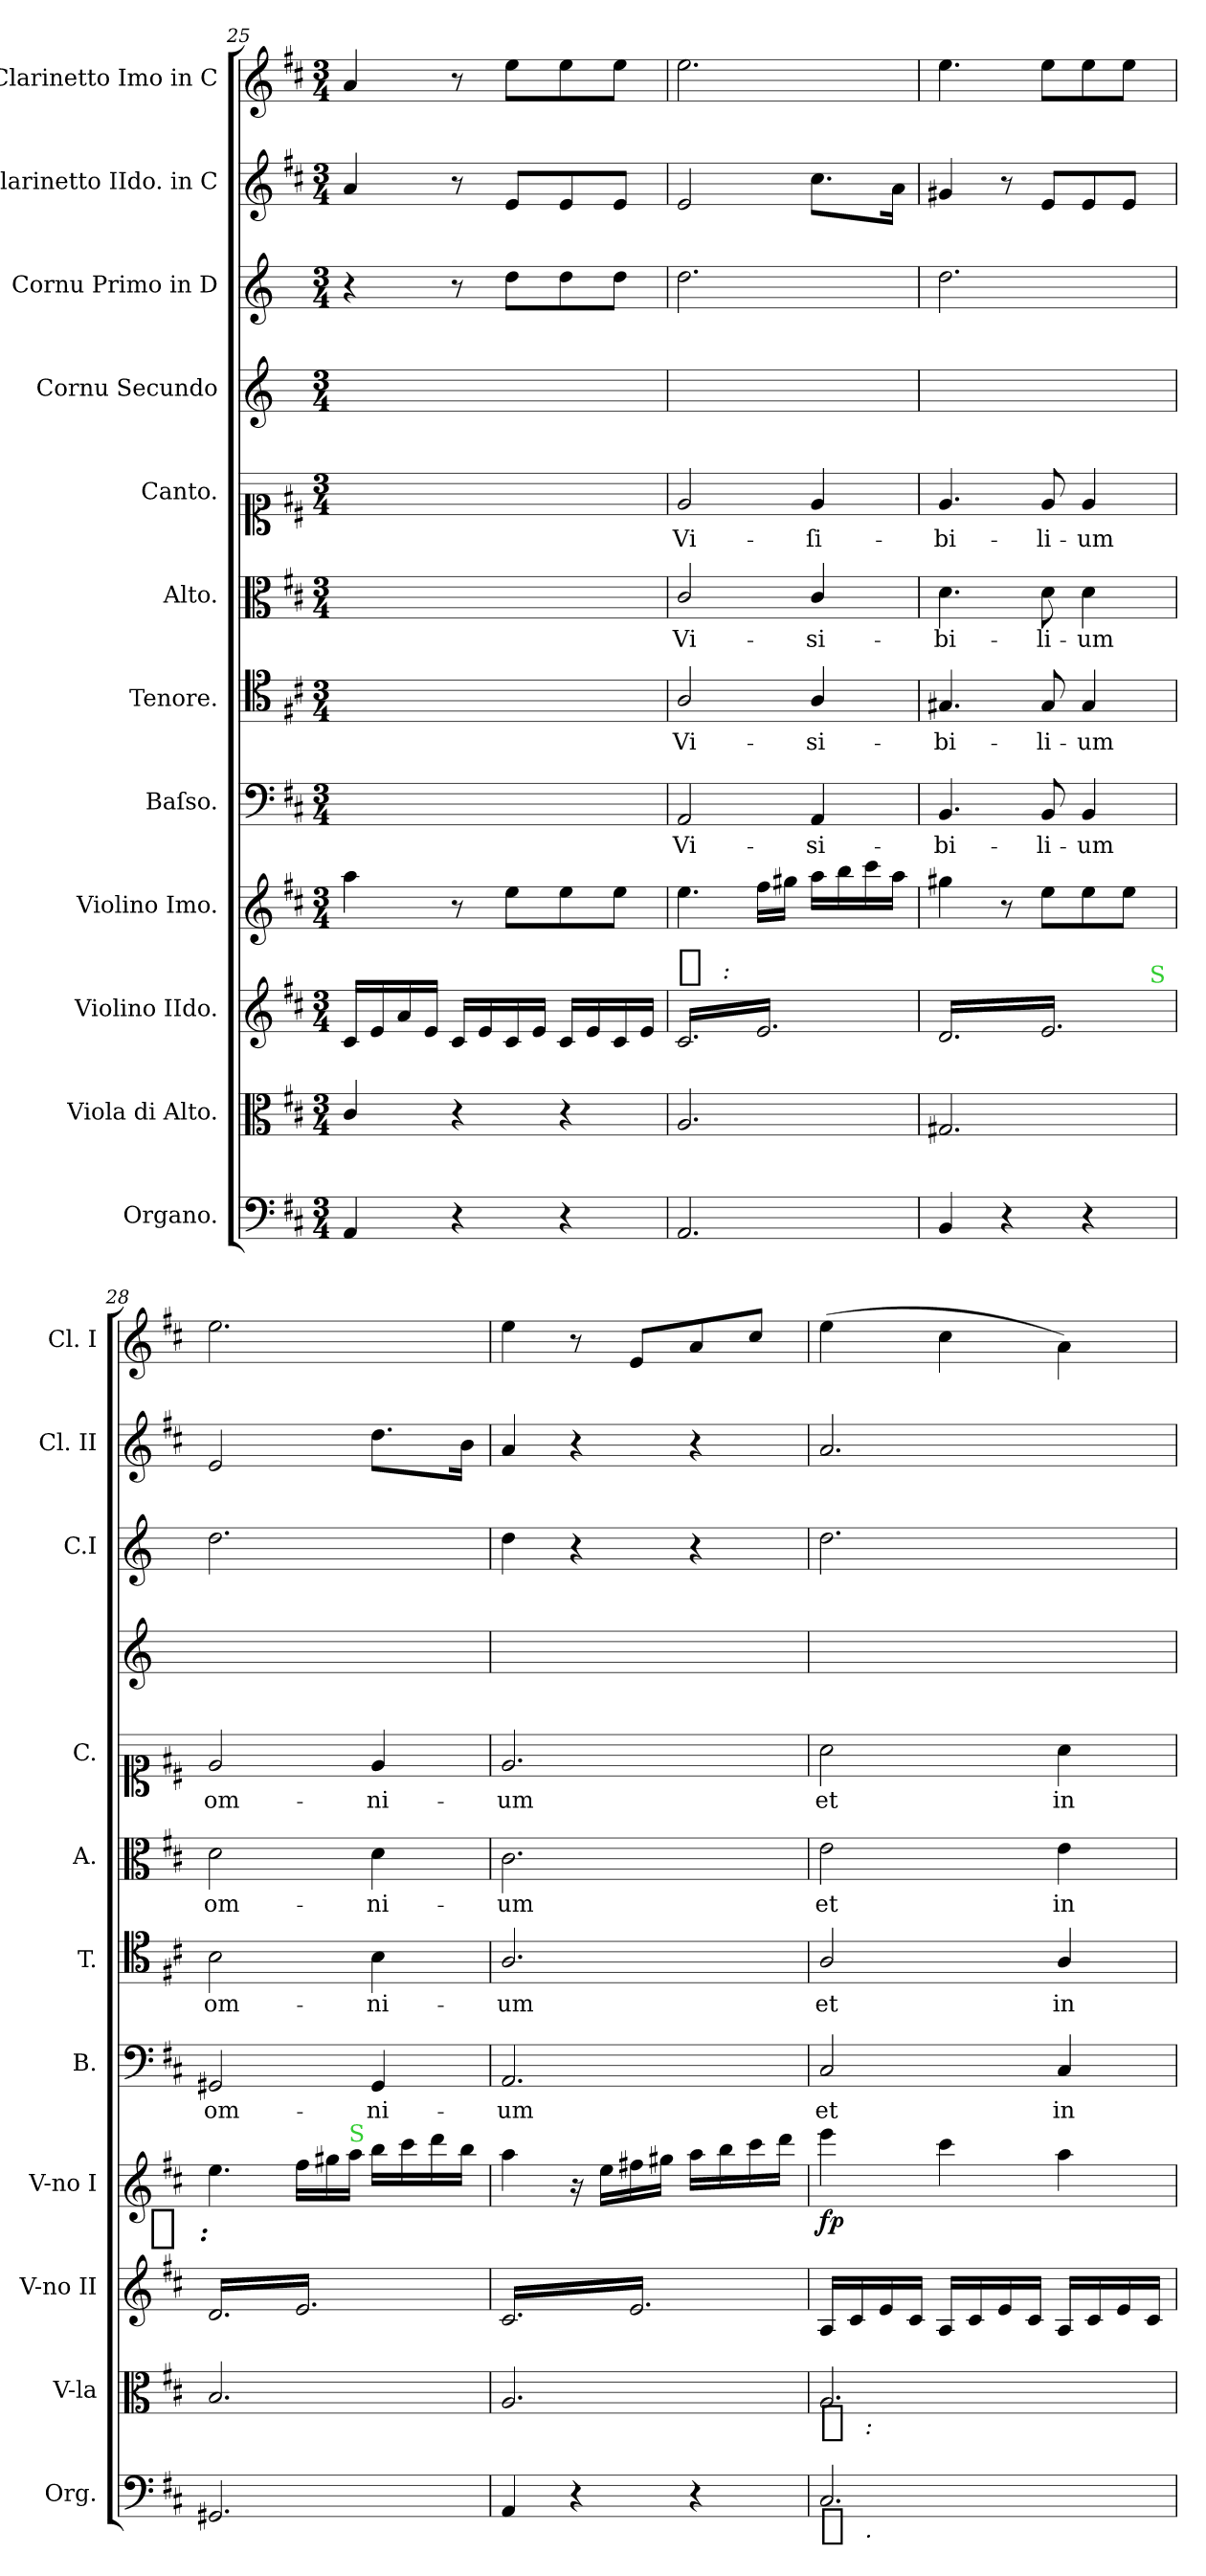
**kern	**dynam	**kern	**dynam	**kern	**dynam	**kern	**dynam	**kern	**text	**kern	**text	**kern	**text	**kern	**text	**kern	**kern	**kern	**kern
*part12	*part12	*part11	*part11	*part10	*part10	*part9	*part9	*part8	*part8	*part7	*part7	*part6	*part6	*part5	*part5	*part4	*part3	*part2	*part1
*staff12	*staff12	*staff11	*staff11	*staff10	*staff10	*staff9	*staff9	*staff8	*staff8	*staff7	*staff7	*staff6	*staff6	*staff5	*staff5	*staff4	*staff3	*staff2	*staff1
*I"Organo.	*	*I"Viola di Alto.	*	*I"Violino IIdo.	*	*I"Violino Imo.	*	*I"Baſso.	*	*I"Tenore.	*	*I"Alto.	*	*I"Canto.	*	*I"Cornu Secundo	*I"Cornu Primo in D	*I"Clarinetto IIdo. in C	*I"Clarinetto Imo in C
*I'Org.	*	*I'V-la	*	*I'V-no II	*	*I'V-no I	*	*I'B.	*	*I'T.	*	*I'A.	*	*I'C.	*	*	*I'C.I	*I'Cl. II	*I'Cl. I
*clefF4	*	*clefC3	*	*clefG2	*	*clefG2	*	*clefF4	*	*clefC4	*	*clefC3	*	*clefC1	*	*clefG2	*clefG2	*clefG2	*clefG2
*	*	*	*	*	*	*	*	*	*	*	*	*	*	*	*	*ITrd6c10	*ITrd6c10	*	*
*k[f#c#]	*	*k[f#c#]	*	*k[f#c#]	*	*k[f#c#]	*	*k[f#c#]	*	*k[f#c#]	*	*k[f#c#]	*	*k[f#c#]	*	*k[f#c#]	*k[f#c#]	*k[f#c#]	*k[f#c#]
*M3/4	*	*M3/4	*	*M3/4	*	*M3/4	*	*M3/4	*	*M3/4	*	*M3/4	*	*M3/4	*	*M3/4	*M3/4	*M3/4	*M3/4
=25	=25	=25	=25	=25	=25	=25	=25	=25	=25	=25	=25	=25	=25	=25	=25	=25	=25	=25	=25
4AA/	.	4c#/	.	16c#/LL	.	4aa\	.	2.ryy	.	2.ryy	.	2.ryy	.	2.ryy	.	2.ryy	4r	4a/	4a/
.	.	.	.	16e/	.	.	.	.	.	.	.	.	.	.	.	.	.	.	.
.	.	.	.	16a/	.	.	.	.	.	.	.	.	.	.	.	.	.	.	.
.	.	.	.	16e/JJ	.	.	.	.	.	.	.	.	.	.	.	.	.	.	.
4r	.	4r	.	16c#/LL	.	8r	.	.	.	.	.	.	.	.	.	.	8r	8r	8r
.	.	.	.	16e/	.	.	.	.	.	.	.	.	.	.	.	.	.	.	.
.	.	.	.	16c#/	.	8ee\L	.	.	.	.	.	.	.	.	.	.	8e\L	8e/L	8ee\L
.	.	.	.	16e/JJ	.	.	.	.	.	.	.	.	.	.	.	.	.	.	.
4r	.	4r	.	16c#/LL	.	8ee\	.	.	.	.	.	.	.	.	.	.	8e\	8e/	8ee\
.	.	.	.	16e/	.	.	.	.	.	.	.	.	.	.	.	.	.	.	.
.	.	.	.	16c#/	.	8ee\J	.	.	.	.	.	.	.	.	.	.	8e\J	8e/J	8ee\J
.	.	.	.	16e/JJ	.	.	.	.	.	.	.	.	.	.	.	.	.	.	.
=26	=26	=26	=26	=26	=26	=26	=26	=26	=26	=26	=26	=26	=26	=26	=26	=26	=26	=26	=26
!	!	!	!	!	!LO:DY:a:t=%s &colon;	!	!	!	!	!	!	!	!	!	!	!	!	!	!
*	*	*	*	*tremolo	*	*	*	*	*	*	*	*	*	*	*	*	*	*	*
2.AA/	.	2.A/	.	16c#/LL	fp	4.ee\	.	2AA/	Vi-	2A/	Vi-	2c#/	Vi-	2e/	Vi-	2.ryy	2.e\	2e/	2.ee\
.	.	.	.	16e/	.	.	.	.	.	.	.	.	.	.	.	.	.	.	.
.	.	.	.	16c#/	.	.	.	.	.	.	.	.	.	.	.	.	.	.	.
.	.	.	.	16e/	.	.	.	.	.	.	.	.	.	.	.	.	.	.	.
.	.	.	.	16c#/	.	.	.	.	.	.	.	.	.	.	.	.	.	.	.
.	.	.	.	16e/	.	.	.	.	.	.	.	.	.	.	.	.	.	.	.
.	.	.	.	16c#/	.	16ff#\LL	.	.	.	.	.	.	.	.	.	.	.	.	.
.	.	.	.	16e/	.	16gg#X\JJ	.	.	.	.	.	.	.	.	.	.	.	.	.
.	.	.	.	16c#/	.	16aa\LL	.	4AA/	-si-	4A/	-si-	4c#/	-si-	4e/	-ſi-	.	.	8.cc#\L	.
.	.	.	.	16e/	.	16bb\	.	.	.	.	.	.	.	.	.	.	.	.	.
.	.	.	.	16c#/	.	16ccc#\	.	.	.	.	.	.	.	.	.	.	.	.	.
.	.	.	.	16e/JJ	.	16aa\JJ	.	.	.	.	.	.	.	.	.	.	.	16a\Jk	.
=27	=27	=27	=27	=27	=27	=27	=27	=27	=27	=27	=27	=27	=27	=27	=27	=27	=27	=27	=27
*	*	*	*	*^	*	*	*	*	*	*	*	*	*	*	*	*	*	*	*
4BB/	.	2.G#X/	.	16d/LL	2ryy	.	4gg#X\	.	4.BB/	-bi-	4.G#X/	-bi-	4.d\	-bi-	4.e/	-bi-	2.ryy	2.e\	4g#X/	4.ee\
.	.	.	.	16e/	.	.	.	.	.	.	.	.	.	.	.	.	.	.	.	.
.	.	.	.	16d/	.	.	.	.	.	.	.	.	.	.	.	.	.	.	.	.
.	.	.	.	16e/	.	.	.	.	.	.	.	.	.	.	.	.	.	.	.	.
4r	.	.	.	16d/	.	.	8r	.	.	.	.	.	.	.	.	.	.	.	8r	.
.	.	.	.	16e/	.	.	.	.	.	.	.	.	.	.	.	.	.	.	.	.
.	.	.	.	16d/	.	.	8ee\L	.	8BB/	-li-	8G#/	-li-	8d\	-li-	8e/	-li-	.	.	8e/L	8ee\L
.	.	.	.	16e/	.	.	.	.	.	.	.	.	.	.	.	.	.	.	.	.
4r	.	.	.	16d/	8.ryy	.	8ee\	.	4BB/	-um	4G#/	-um	4d\	-um	4e/	-um	.	.	8e/	8ee\
.	.	.	.	16e/	.	.	.	.	.	.	.	.	.	.	.	.	.	.	.	.
.	.	.	.	16d/	.	.	8ee\J	.	.	.	.	.	.	.	.	.	.	.	8e/J	8ee\J
!	!	!	!	!	!LO:TX:a:color=limegreen:t=S	!	!	!	!	!	!	!	!	!	!	!	!	!	!	!
.	.	.	.	16e/JJ	16ryy	.	.	.	.	.	.	.	.	.	.	.	.	.	.	.
=28	=28	=28	=28	=28	=28	=28	=28	=28	=28	=28	=28	=28	=28	=28	=28	=28	=28	=28	=28	=28
!	!	!	!	!	!	!LO:DY:a:rj:t=%s &colon;	!	!	!	!	!	!	!	!	!	!	!	!	!	!
*	*	*	*	*v	*v	*	*	*	*	*	*	*	*	*	*	*	*	*	*	*
2.GG#X/	.	2.B/	.	16d/LL	fp	4.ee\	.	2GG#X/	om-	2B\	om-	2d\	om-	2e/	om-	2.ryy	2.e\	2e/	2.ee\
.	.	.	.	16e/	.	.	.	.	.	.	.	.	.	.	.	.	.	.	.
.	.	.	.	16d/	.	.	.	.	.	.	.	.	.	.	.	.	.	.	.
.	.	.	.	16e/	.	.	.	.	.	.	.	.	.	.	.	.	.	.	.
.	.	.	.	16d/	.	.	.	.	.	.	.	.	.	.	.	.	.	.	.
.	.	.	.	16e/	.	.	.	.	.	.	.	.	.	.	.	.	.	.	.
*	*	*	*	*	*	*Xtuplet	*	*	*	*	*	*	*	*	*	*	*	*	*
.	.	.	.	16d/	.	24ff#\LL	.	.	.	.	.	.	.	.	.	.	.	.	.
.	.	.	.	.	.	24gg#X\	.	.	.	.	.	.	.	.	.	.	.	.	.
.	.	.	.	16e/	.	.	.	.	.	.	.	.	.	.	.	.	.	.	.
!	!	!	!	!	!	!LO:TX:a:color=limegreen:t=S	!	!	!	!	!	!	!	!	!	!	!	!	!
.	.	.	.	.	.	24aa\JJ	.	.	.	.	.	.	.	.	.	.	.	.	.
.	.	.	.	16d/	.	16bb\LL	.	4GG#/	-ni-	4B\	-ni-	4d\	-ni-	4e/	-ni-	.	.	8.dd\L	.
.	.	.	.	16e/	.	16ccc#\	.	.	.	.	.	.	.	.	.	.	.	.	.
.	.	.	.	16d/	.	16ddd\	.	.	.	.	.	.	.	.	.	.	.	.	.
.	.	.	.	16e/JJ	.	16bb\JJ	.	.	.	.	.	.	.	.	.	.	.	16b\Jk	.
=29	=29	=29	=29	=29	=29	=29	=29	=29	=29	=29	=29	=29	=29	=29	=29	=29	=29	=29	=29
4AA/	.	2.A/	.	16c#/LL	.	4aa\	.	2.AA/	-um	2.A/	-um	2.c#\	-um	2.e/	-um	2.ryy	4e\	4a/	4ee\
.	.	.	.	16e/	.	.	.	.	.	.	.	.	.	.	.	.	.	.	.
.	.	.	.	16c#/	.	.	.	.	.	.	.	.	.	.	.	.	.	.	.
.	.	.	.	16e/	.	.	.	.	.	.	.	.	.	.	.	.	.	.	.
4r	.	.	.	16c#/	.	16r	.	.	.	.	.	.	.	.	.	.	4r	4r	8r
.	.	.	.	16e/	.	16ee\LL	.	.	.	.	.	.	.	.	.	.	.	.	.
.	.	.	.	16c#/	.	16ff#X\	.	.	.	.	.	.	.	.	.	.	.	.	8e/L
.	.	.	.	16e/	.	16gg#X\JJ	.	.	.	.	.	.	.	.	.	.	.	.	.
4r	.	.	.	16c#/	.	16aa\LL	.	.	.	.	.	.	.	.	.	.	4r	4r	8a/
.	.	.	.	16e/	.	16bb\	.	.	.	.	.	.	.	.	.	.	.	.	.
.	.	.	.	16c#/	.	16ccc#\	.	.	.	.	.	.	.	.	.	.	.	.	8cc#/J
.	.	.	.	16e/JJ	.	16ddd\JJ	.	.	.	.	.	.	.	.	.	.	.	.	.
*	*	*	*	*Xtremolo	*	*	*	*	*	*	*	*	*	*	*	*	*	*	*
=30	=30	=30	=30	=30	=30	=30	=30	=30	=30	=30	=30	=30	=30	=30	=30	=30	=30	=30	=30
!	!LO:DY:b:t=%s .	!	!LO:DY:b:t=%s &colon;	!	!	!	!LO:DY:b	!	!	!	!	!	!	!	!	!	!	!	!
2.C#/	fp	2.A/	fp	16A/LL	.	4eee\	fp	2C#/	et	2A/	et	2e\	et	2a\	et	2.ryy	2.e\	2.a/	(>4ee\
.	.	.	.	16c#/	.	.	.	.	.	.	.	.	.	.	.	.	.	.	.
.	.	.	.	16e/	.	.	.	.	.	.	.	.	.	.	.	.	.	.	.
.	.	.	.	16c#/JJ	.	.	.	.	.	.	.	.	.	.	.	.	.	.	.
.	.	.	.	16A/LL	.	4ccc#\	.	.	.	.	.	.	.	.	.	.	.	.	4cc#\
.	.	.	.	16c#/	.	.	.	.	.	.	.	.	.	.	.	.	.	.	.
.	.	.	.	16e/	.	.	.	.	.	.	.	.	.	.	.	.	.	.	.
.	.	.	.	16c#/JJ	.	.	.	.	.	.	.	.	.	.	.	.	.	.	.
.	.	.	.	16A/LL	.	4aa\	.	4C#/	in-	4A/	in-	4e\	in-	4a\	in-	.	.	.	4a\)
.	.	.	.	16c#/	.	.	.	.	.	.	.	.	.	.	.	.	.	.	.
.	.	.	.	16e/	.	.	.	.	.	.	.	.	.	.	.	.	.	.	.
.	.	.	.	16c#/JJ	.	.	.	.	.	.	.	.	.	.	.	.	.	.	.
=	=	=	=	=	=	=	=	=	=	=	=	=	=	=	=	=	=	=	=
*-	*-	*-	*-	*-	*-	*-	*-	*-	*-	*-	*-	*-	*-	*-	*-	*-	*-	*-	*-
